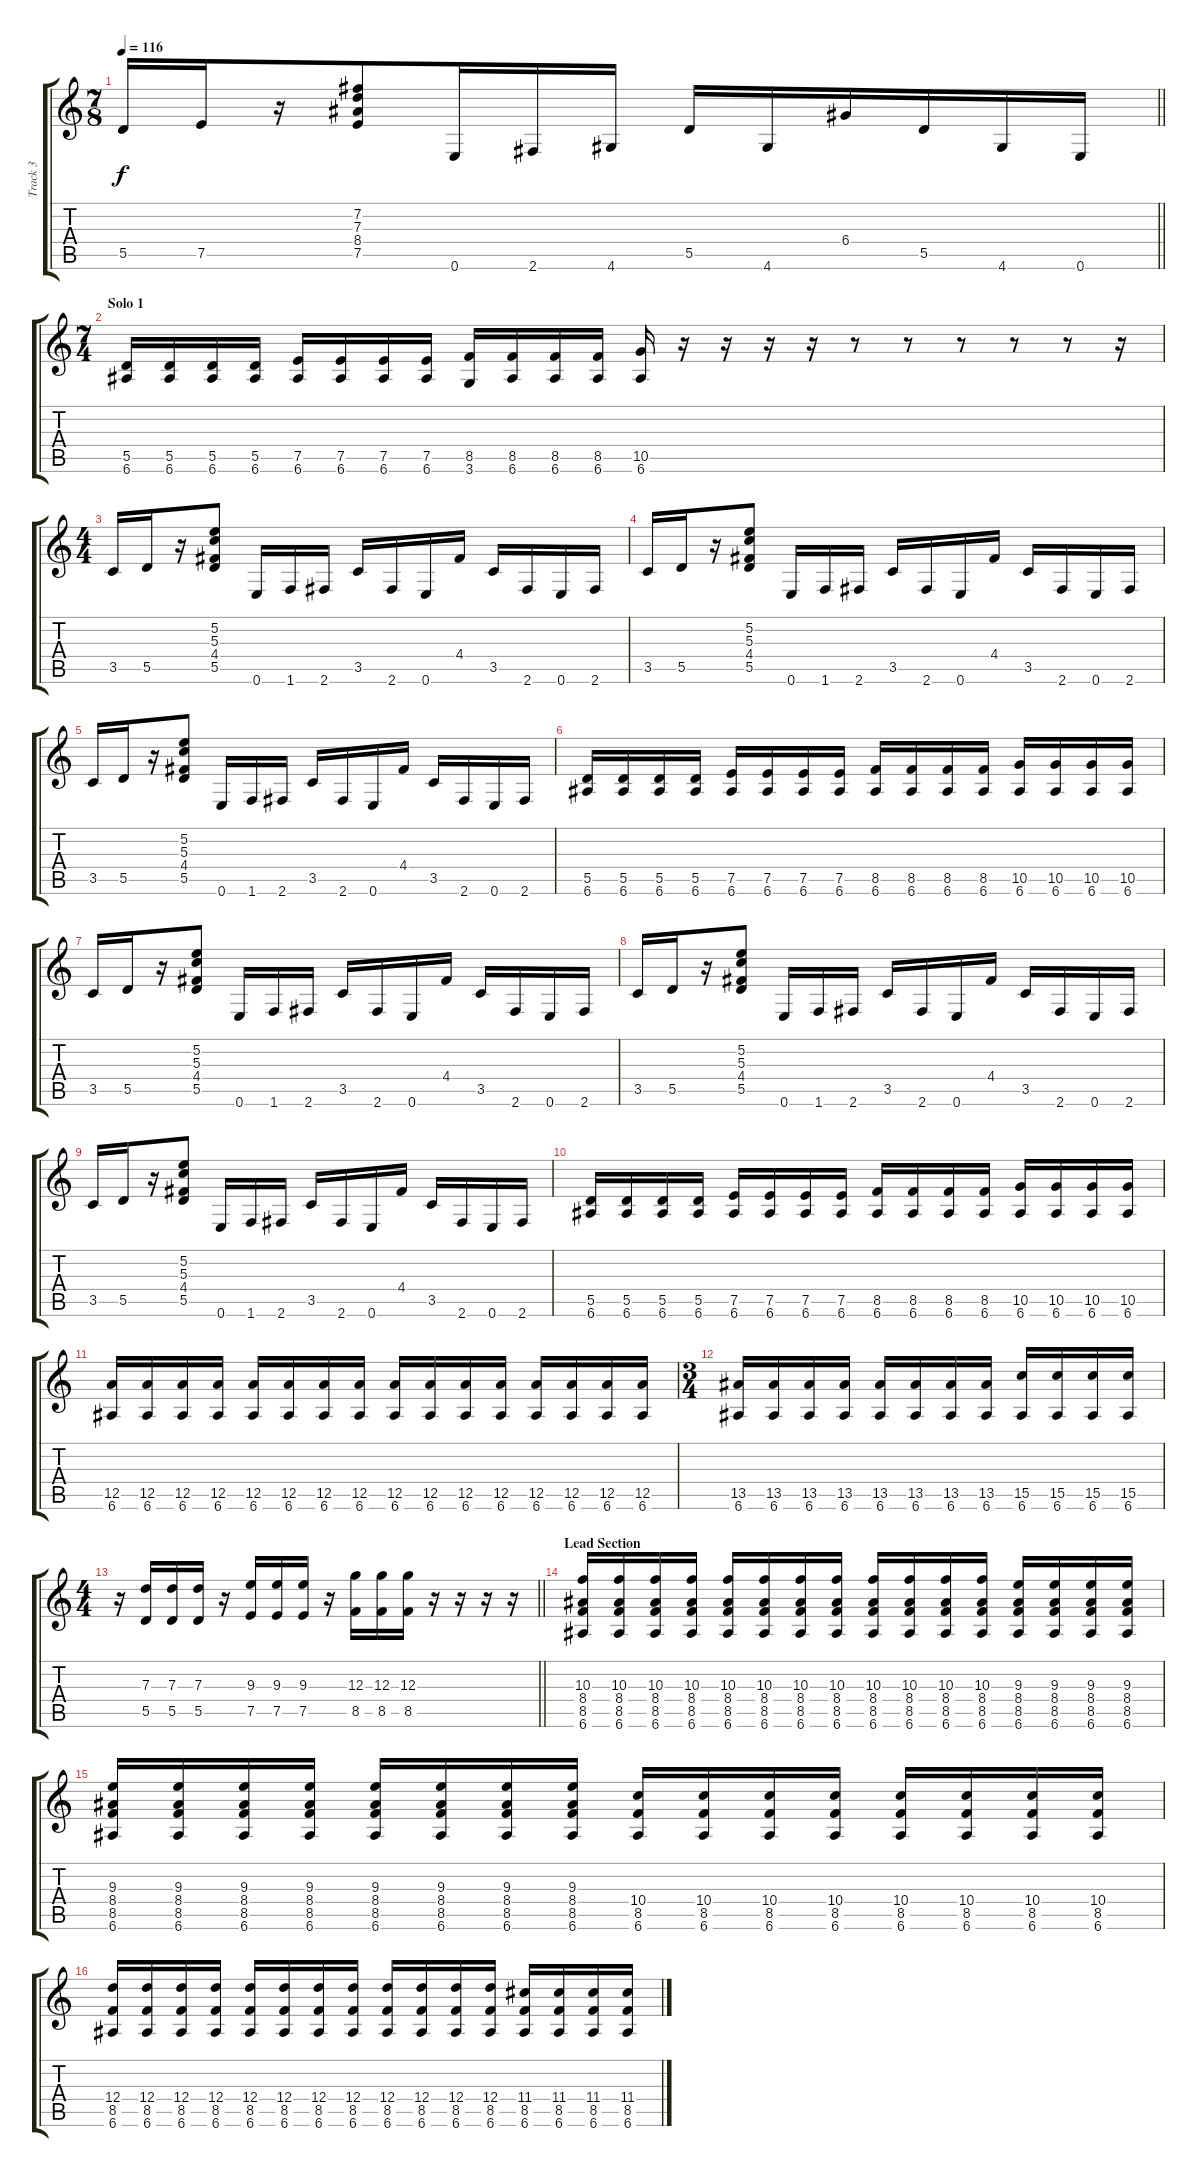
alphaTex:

\track ("Track 3" "Track 3") {instrument distortionguitar}
\staff {score tabs}
\tuning (E4 B3 G3 D3 A2 E2) {hide}
\ts (7 8)
\tempo 116
\clef g2
\barLineRight lightlight
\ks c
5.5.16{dy f} 7.5.16 r.16 (7.2 7.3 8.4 7.5).8 0.6.16 2.6.16 4.6.16 5.5.16 4.6.16 6.4.16 5.5.16 4.6.16 0.6.16 |
\ts (7 4)
\section ("" "Solo 1")
(5.5 6.6).16 (5.5 6.6).16 (5.5 6.6).16 (5.5 6.6).16 (7.5 6.6).16 (7.5 6.6).16 (7.5 6.6).16 (7.5 6.6).16 (8.5 3.6).16 (8.5 6.6).16 (8.5 6.6).16 (8.5 6.6).16 (10.5 6.6).16 r.16 r.16 r.16 r.16 r.8 r.8 r.8 r.8 r.8 r.16 |
\ts (4 4)
3.5.16 5.5.16 r.16 (5.2 5.3 4.4 5.5).8 0.6.16 1.6.16 2.6.16 3.5.16 2.6.16 0.6.16 4.4.16 3.5.16 2.6.16 0.6.16 2.6.16 |
3.5.16 5.5.16 r.16 (5.2 5.3 4.4 5.5).8 0.6.16 1.6.16 2.6.16 3.5.16 2.6.16 0.6.16 4.4.16 3.5.16 2.6.16 0.6.16 2.6.16 |
3.5.16 5.5.16 r.16 (5.2 5.3 4.4 5.5).8 0.6.16 1.6.16 2.6.16 3.5.16 2.6.16 0.6.16 4.4.16 3.5.16 2.6.16 0.6.16 2.6.16 |
(5.5 6.6).16 (5.5 6.6).16 (5.5 6.6).16 (5.5 6.6).16 (7.5 6.6).16 (7.5 6.6).16 (7.5 6.6).16 (7.5 6.6).16 (8.5 6.6).16 (8.5 6.6).16 (8.5 6.6).16 (8.5 6.6).16 (10.5 6.6).16 (10.5 6.6).16 (10.5 6.6).16 (10.5 6.6).16 |
3.5.16 5.5.16 r.16 (5.2 5.3 4.4 5.5).8 0.6.16 1.6.16 2.6.16 3.5.16 2.6.16 0.6.16 4.4.16 3.5.16 2.6.16 0.6.16 2.6.16 |
3.5.16 5.5.16 r.16 (5.2 5.3 4.4 5.5).8 0.6.16 1.6.16 2.6.16 3.5.16 2.6.16 0.6.16 4.4.16 3.5.16 2.6.16 0.6.16 2.6.16 |
3.5.16 5.5.16 r.16 (5.2 5.3 4.4 5.5).8 0.6.16 1.6.16 2.6.16 3.5.16 2.6.16 0.6.16 4.4.16 3.5.16 2.6.16 0.6.16 2.6.16 |
(5.5 6.6).16 (5.5 6.6).16 (5.5 6.6).16 (5.5 6.6).16 (7.5 6.6).16 (7.5 6.6).16 (7.5 6.6).16 (7.5 6.6).16 (8.5 6.6).16 (8.5 6.6).16 (8.5 6.6).16 (8.5 6.6).16 (10.5 6.6).16 (10.5 6.6).16 (10.5 6.6).16 (10.5 6.6).16 |
(12.5 6.6).16 (12.5 6.6).16 (12.5 6.6).16 (12.5 6.6).16 (12.5 6.6).16 (12.5 6.6).16 (12.5 6.6).16 (12.5 6.6).16 (12.5 6.6).16 (12.5 6.6).16 (12.5 6.6).16 (12.5 6.6).16 (12.5 6.6).16 (12.5 6.6).16 (12.5 6.6).16 (12.5 6.6).16 |
\ts (3 4)
(13.5 6.6).16 (13.5 6.6).16 (13.5 6.6).16 (13.5 6.6).16 (13.5 6.6).16 (13.5 6.6).16 (13.5 6.6).16 (13.5 6.6).16 (15.5 6.6).16 (15.5 6.6).16 (15.5 6.6).16 (15.5 6.6).16 |
\ts (4 4)
\barLineRight lightlight
r.16 (7.3 5.5).16 (7.3 5.5).16 (7.3 5.5).16 r.16 (9.3 7.5).16 (9.3 7.5).16 (9.3 7.5).16 r.16 (12.3 8.5).16 (12.3 8.5).16 (12.3 8.5).16 r.16 r.16 r.16 r.16 |
\section ("" "Lead Section")
(10.3 8.4 8.5 6.6).16 (10.3 8.4 8.5 6.6).16 (10.3 8.4 8.5 6.6).16 (10.3 8.4 8.5 6.6).16 (10.3 8.4 8.5 6.6).16 (10.3 8.4 8.5 6.6).16 (10.3 8.4 8.5 6.6).16 (10.3 8.4 8.5 6.6).16 (10.3 8.4 8.5 6.6).16 (10.3 8.4 8.5 6.6).16 (10.3 8.4 8.5 6.6).16 (10.3 8.4 8.5 6.6).16 (9.3 8.4 8.5 6.6).16 (9.3 8.4 8.5 6.6).16 (9.3 8.4 8.5 6.6).16 (9.3 8.4 8.5 6.6).16 |
(9.3 8.4 8.5 6.6).16 (9.3 8.4 8.5 6.6).16 (9.3 8.4 8.5 6.6).16 (9.3 8.4 8.5 6.6).16 (9.3 8.4 8.5 6.6).16 (9.3 8.4 8.5 6.6).16 (9.3 8.4 8.5 6.6).16 (9.3 8.4 8.5 6.6).16 (10.4 8.5 6.6).16 (10.4 8.5 6.6).16 (10.4 8.5 6.6).16 (10.4 8.5 6.6).16 (10.4 8.5 6.6).16 (10.4 8.5 6.6).16 (10.4 8.5 6.6).16 (10.4 8.5 6.6).16 |
(12.4 8.5 6.6).16 (12.4 8.5 6.6).16 (12.4 8.5 6.6).16 (12.4 8.5 6.6).16 (12.4 8.5 6.6).16 (12.4 8.5 6.6).16 (12.4 8.5 6.6).16 (12.4 8.5 6.6).16 (12.4 8.5 6.6).16 (12.4 8.5 6.6).16 (12.4 8.5 6.6).16 (12.4 8.5 6.6).16 (11.4 8.5 6.6).16 (11.4 8.5 6.6).16 (11.4 8.5 6.6).16 (11.4 8.5 6.6).16
